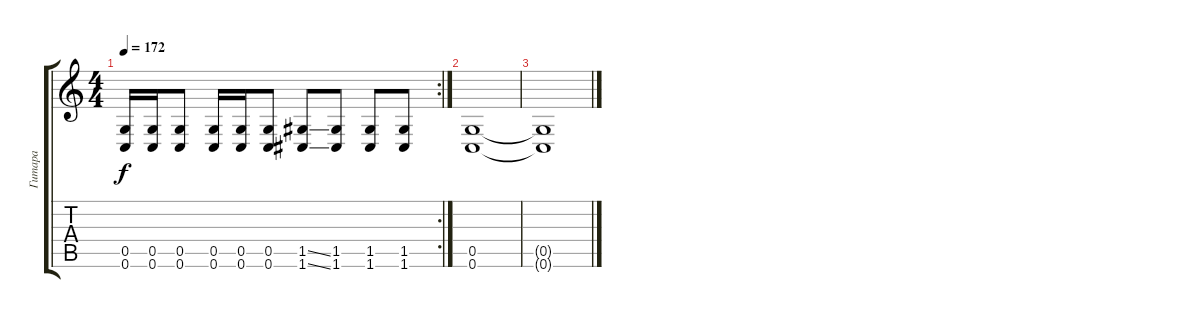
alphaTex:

\track ("Гитара" "Гитара") {instrument distortionguitar}
\staff {score tabs}
\tuning (D4 A3 F3 C3 G2 C2) {hide}
\rc 2
\ts (4 4)
\tempo 172
\clef g2
\ks c
(0.5 0.6).16{dy f} (0.5 0.6).16 (0.5 0.6).8 (0.5 0.6).16 (0.5 0.6).16 (0.5 0.6).8 (1.5{ss} 1.6{ss}).8 (1.5 1.6).8 (1.5 1.6).8 (1.5 1.6).8 |
(0.5 0.6).1 |
(0.5{t} 0.6{t}).1
